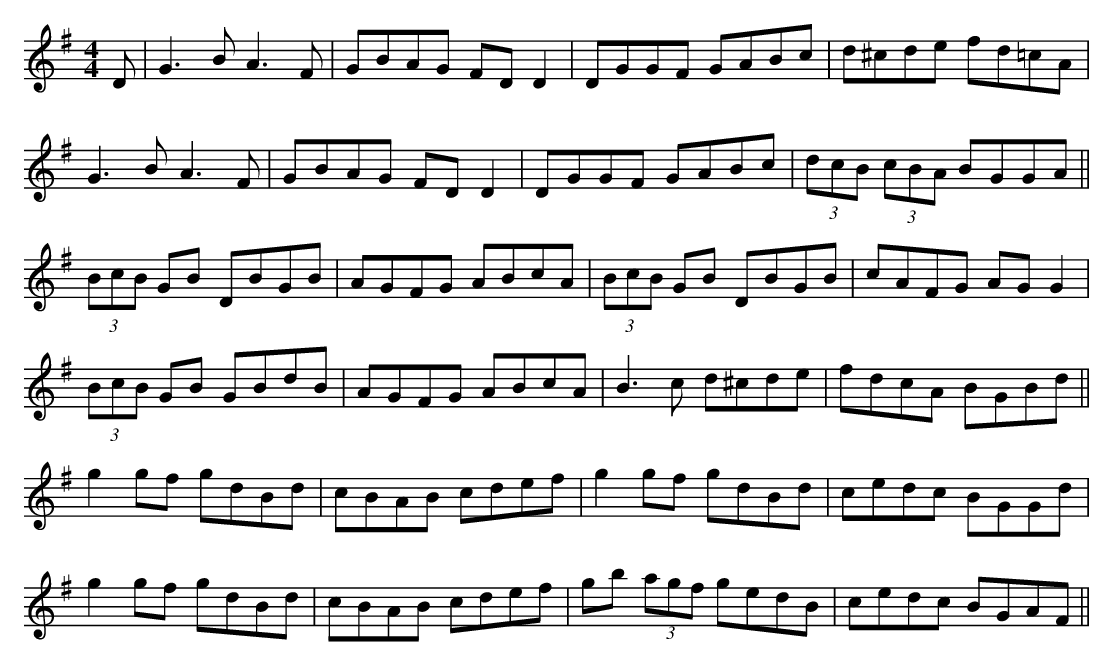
X:1
M:4/4
K:G
D|G3 B A3 F|GBAG FD D2|DGGF GABc|d^cde fd=cA|
G3 B A3 F|GBAG FD D2|DGGF GABc|(3dcB (3cBA BGGA||
(3BcB GB DBGB|AGFG ABcA|(3BcB GB DBGB|cAFG AG G2|
(3BcB GB GBdB|AGFG ABcA|B3 c d^cde|fdcA BGBd||
g2 gf gdBd|cBAB cdef|g2 gf gdBd|cedc BGGd|
g2 gf gdBd|cBAB cdef|gb (3agf gedB|cedc BGAF||
